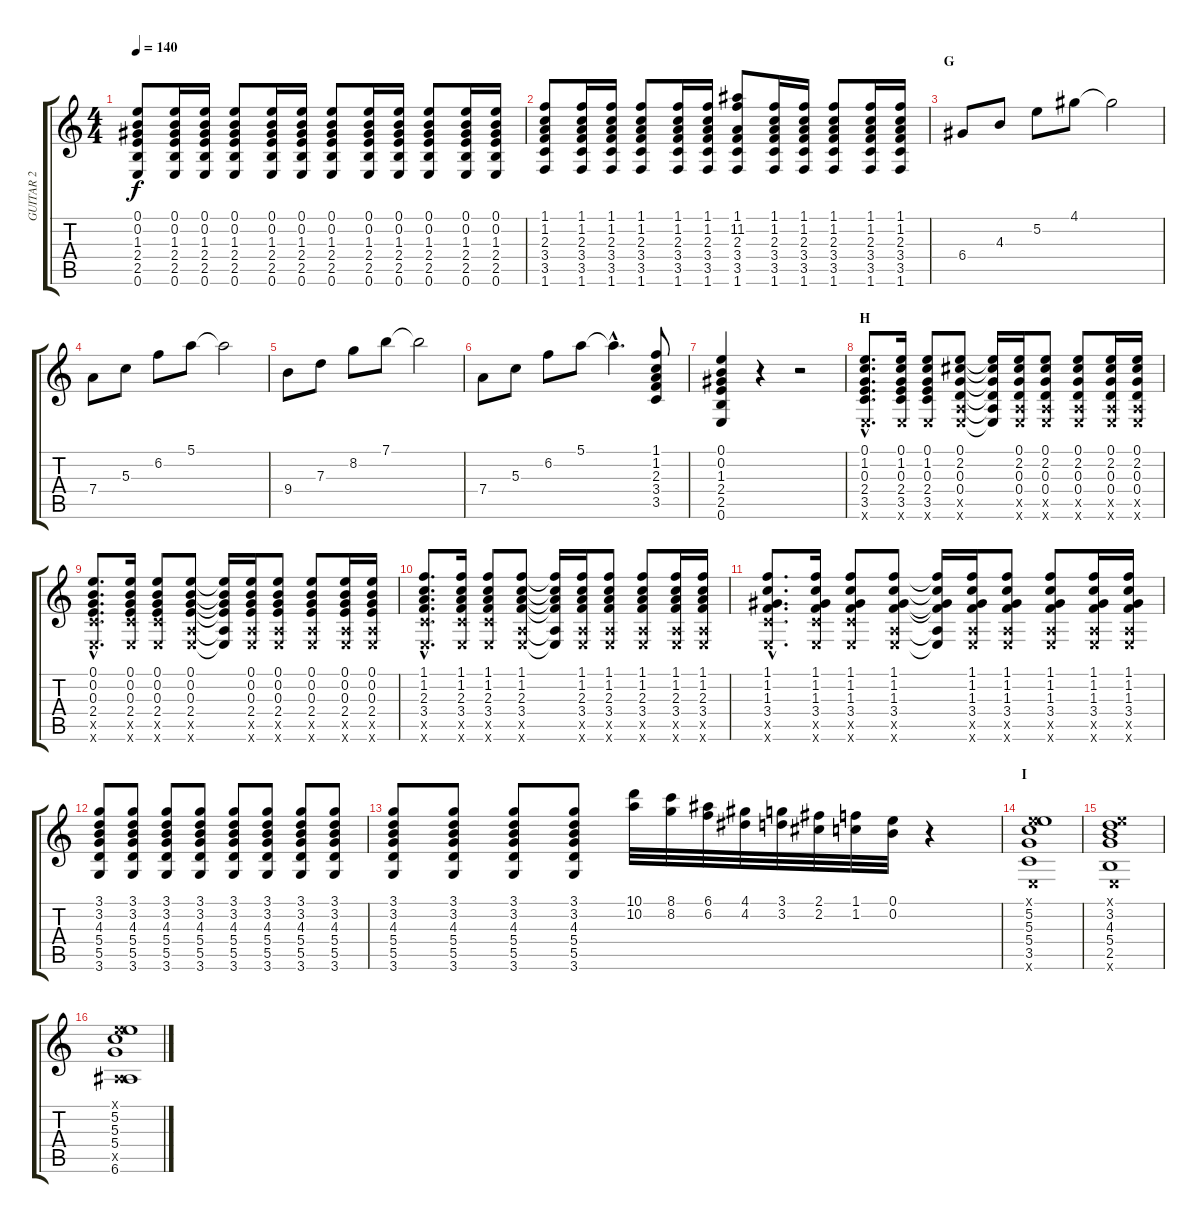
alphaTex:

\track ("GUITAR 2" "GUITAR 2") {instrument acousticguitarnylon}
\staff {score tabs}
\tuning (E4 B3 G3 D3 A2 E2) {hide}
\ts (4 4)
\tempo 140
\clef g2
\ks aminor
(0.1 0.2 1.3 2.4 2.5 0.6).8{dy f} (0.1 0.2 1.3 2.4 2.5 0.6).16 (0.1 0.2 1.3 2.4 2.5 0.6).16 (0.1 0.2 1.3 2.4 2.5 0.6).8 (0.1 0.2 1.3 2.4 2.5 0.6).16 (0.1 0.2 1.3 2.4 2.5 0.6).16 (0.1 0.2 1.3 2.4 2.5 0.6).8 (0.1 0.2 1.3 2.4 2.5 0.6).16 (0.1 0.2 1.3 2.4 2.5 0.6).16 (0.1 0.2 1.3 2.4 2.5 0.6).8 (0.1 0.2 1.3 2.4 2.5 0.6).16 (0.1 0.2 1.3 2.4 2.5 0.6).16 |
(1.1 1.2 2.3 3.4 3.5 1.6).8 (1.1 1.2 2.3 3.4 3.5 1.6).16 (1.1 1.2 2.3 3.4 3.5 1.6).16 (1.1 1.2 2.3 3.4 3.5 1.6).8 (1.1 1.2 2.3 3.4 3.5 1.6).16 (1.1 1.2 2.3 3.4 3.5 1.6).16 (1.1 11.2 2.3 3.4 3.5 1.6).8 (1.1 1.2 2.3 3.4 3.5 1.6).16 (1.1 1.2 2.3 3.4 3.5 1.6).16 (1.1 1.2 2.3 3.4 3.5 1.6).8 (1.1 1.2 2.3 3.4 3.5 1.6).16 (1.1 1.2 2.3 3.4 3.5 1.6).16 |
\section ("" "G")
6.4.8 4.3.8 5.2.8 4.1.8 4.1{t}.2 |
7.4.8 5.3.8 6.2.8 5.1.8 5.1{t}.2 |
9.4.8 7.3.8 8.2.8 7.1.8 7.1{t}.2 |
7.4.8 5.3.8 6.2.8 5.1.8 5.1{hac t}.4{d} (1.1 1.2 2.3 3.4 3.5).8 |
(0.1 0.2 1.3 2.4 2.5 0.6).4 r.4 r.2 |
\section ("" "H")
(0.1{hac} 1.2{hac} 0.3{hac} 2.4{hac} 3.5{hac} 0.6{hac x}).8{d volume 12 balance 8} (0.1 1.2 0.3 2.4 3.5 0.6{x}).16 (0.1 1.2 0.3 2.4 3.5 0.6{x}).8 (0.1 2.2 0.3 0.4 0.5{x} 0.6{x}).8 (0.1{t} 2.2{t} 0.3{t} 0.4{t} 0.5{t} 0.6{t}).16 (0.1 2.2 0.3 0.4 0.5{x} 0.6{x}).16 (0.1 2.2 0.3 0.4 0.5{x} 0.6{x}).8 (0.1 2.2 0.3 0.4 0.5{x} 0.6{x}).8 (0.1 2.2 0.3 0.4 0.5{x} 0.6{x}).16 (0.1 2.2 0.3 0.4 0.5{x} 0.6{x}).16 |
(0.1{hac} 0.2{hac} 0.3{hac} 2.4{hac} 3.5{hac x} 0.6{hac x}).8{d} (0.1 0.2 0.3 2.4 3.5{x} 0.6{x}).16 (0.1 0.2 0.3 2.4 3.5{x} 0.6{x}).8 (0.1 0.2 0.3 2.4 0.5{x} 0.6{x}).8 (0.1{t} 0.2{t} 0.3{t} 2.4{t} 0.5{t} 0.6{t}).16 (0.1 0.2 0.3 2.4 0.5{x} 0.6{x}).16 (0.1 0.2 0.3 2.4 0.5{x} 0.6{x}).8 (0.1 0.2 0.3 2.4 0.5{x} 0.6{x}).8 (0.1 0.2 0.3 2.4 0.5{x} 0.6{x}).16 (0.1 0.2 0.3 2.4 0.5{x} 0.6{x}).16 |
(1.1{hac} 1.2{hac} 2.3{hac} 3.4{hac} 3.5{hac x} 0.6{hac x}).8{d} (1.1 1.2 2.3 3.4 3.5{x} 0.6{x}).16 (1.1 1.2 2.3 3.4 3.5{x} 0.6{x}).8 (1.1 1.2 2.3 3.4 0.5{x} 0.6{x}).8 (1.1{t} 1.2{t} 2.3{t} 3.4{t} 0.5{t} 0.6{t}).16 (1.1 1.2 2.3 3.4 0.5{x} 0.6{x}).16 (1.1 1.2 2.3 3.4 0.5{x} 0.6{x}).8 (1.1 1.2 2.3 3.4 0.5{x} 0.6{x}).8 (1.1 1.2 2.3 3.4 0.5{x} 0.6{x}).16 (1.1 1.2 2.3 3.4 0.5{x} 0.6{x}).16 |
(1.1{hac} 1.2{hac} 1.3{hac} 3.4{hac} 3.5{hac x} 0.6{hac x}).8{d} (1.1 1.2 1.3 3.4 3.5{x} 0.6{x}).16 (1.1 1.2 1.3 3.4 3.5{x} 0.6{x}).8 (1.1 1.2 1.3 3.4 0.5{x} 0.6{x}).8 (1.1{t} 1.2{t} 1.3{t} 3.4{t} 0.5{t} 0.6{t}).16 (1.1 1.2 1.3 3.4 0.5{x} 0.6{x}).16 (1.1 1.2 1.3 3.4 0.5{x} 0.6{x}).8 (1.1 1.2 1.3 3.4 0.5{x} 0.6{x}).8 (1.1 1.2 1.3 3.4 0.5{x} 0.6{x}).16 (1.1 1.2 1.3 3.4 0.5{x} 0.6{x}).16 |
(3.1 3.2 4.3 5.4 5.5 3.6).8 (3.1 3.2 4.3 5.4 5.5 3.6).8 (3.1 3.2 4.3 5.4 5.5 3.6).8 (3.1 3.2 4.3 5.4 5.5 3.6).8 (3.1 3.2 4.3 5.4 5.5 3.6).8 (3.1 3.2 4.3 5.4 5.5 3.6).8 (3.1 3.2 4.3 5.4 5.5 3.6).8 (3.1 3.2 4.3 5.4 5.5 3.6).8 |
(3.1 3.2 4.3 5.4 5.5 3.6).8 (3.1 3.2 4.3 5.4 5.5 3.6).8 (3.1 3.2 4.3 5.4 5.5 3.6).8 (3.1 3.2 4.3 5.4 5.5 3.6).8 (10.1 10.2).32{instrument distortionguitar} (8.1 8.2).32 (6.1 6.2).32 (4.1 4.2).32 (3.1 3.2).32 (2.1 2.2).32 (1.1 1.2).32 (0.1 0.2).32 r.4 |
\section ("" "I")
\ks c
(0.1{x} 5.2 5.3 5.4 3.5 0.6{x}).1{volume 12 instrument distortionguitar} |
(0.1{x} 3.2 4.3 5.4 2.5 0.6{x}).1 |
(0.1{x} 5.2 5.3 5.4 0.5{x} 6.6).1
